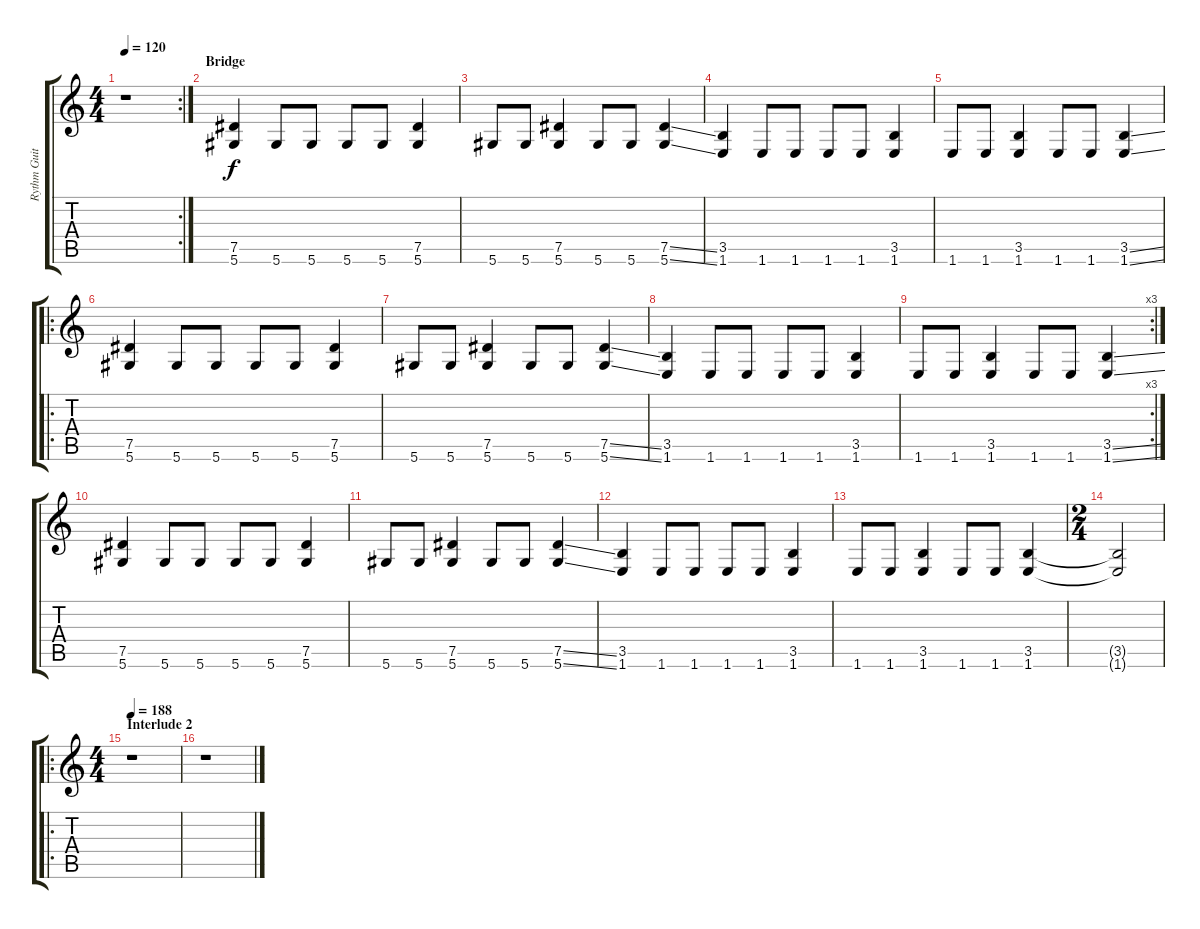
\track ("Rythm Guitar " "Rythm Guit") {instrument distortionguitar}
\staff {score tabs}
\tuning (Eb4 Bb3 Gb3 Db3 Ab2 Eb2) {hide}
\rc 2
\ts (4 4)
\tempo 120
\clef g2
\ks c
r.1{dy f} |
\section ("" "Bridge")
(7.5 5.6).4{volume 13} 5.6.8 5.6.8 5.6.8 5.6.8 (7.5 5.6).4 |
5.6.8 5.6.8 (7.5 5.6).4 5.6.8 5.6.8 (7.5{ss} 5.6{ss}).4 |
(3.5 1.6).4 1.6.8 1.6.8 1.6.8 1.6.8 (3.5 1.6).4 |
1.6.8 1.6.8 (3.5 1.6).4 1.6.8 1.6.8 (3.5{ss} 1.6{ss}).4 |
\ro
(7.5 5.6).4 5.6.8 5.6.8 5.6.8 5.6.8 (7.5 5.6).4 |
5.6.8 5.6.8 (7.5 5.6).4 5.6.8 5.6.8 (7.5{ss} 5.6{ss}).4 |
(3.5 1.6).4 1.6.8 1.6.8 1.6.8 1.6.8 (3.5 1.6).4 |
\rc 3
1.6.8 1.6.8 (3.5 1.6).4 1.6.8 1.6.8 (3.5{ss} 1.6{ss}).4 |
(7.5 5.6).4 5.6.8 5.6.8 5.6.8 5.6.8 (7.5 5.6).4 |
5.6.8 5.6.8 (7.5 5.6).4 5.6.8 5.6.8 (7.5{ss} 5.6{ss}).4 |
(3.5 1.6).4 1.6.8 1.6.8 1.6.8 1.6.8 (3.5 1.6).4 |
1.6.8 1.6.8 (3.5 1.6).4 1.6.8 1.6.8 (3.5 1.6).4 |
\ts (2 4)
(3.5{t} 1.6{t}).2 |
\ro
\ts (4 4)
\section ("" "Interlude 2")
\tempo 188
r.1 |
r.1
